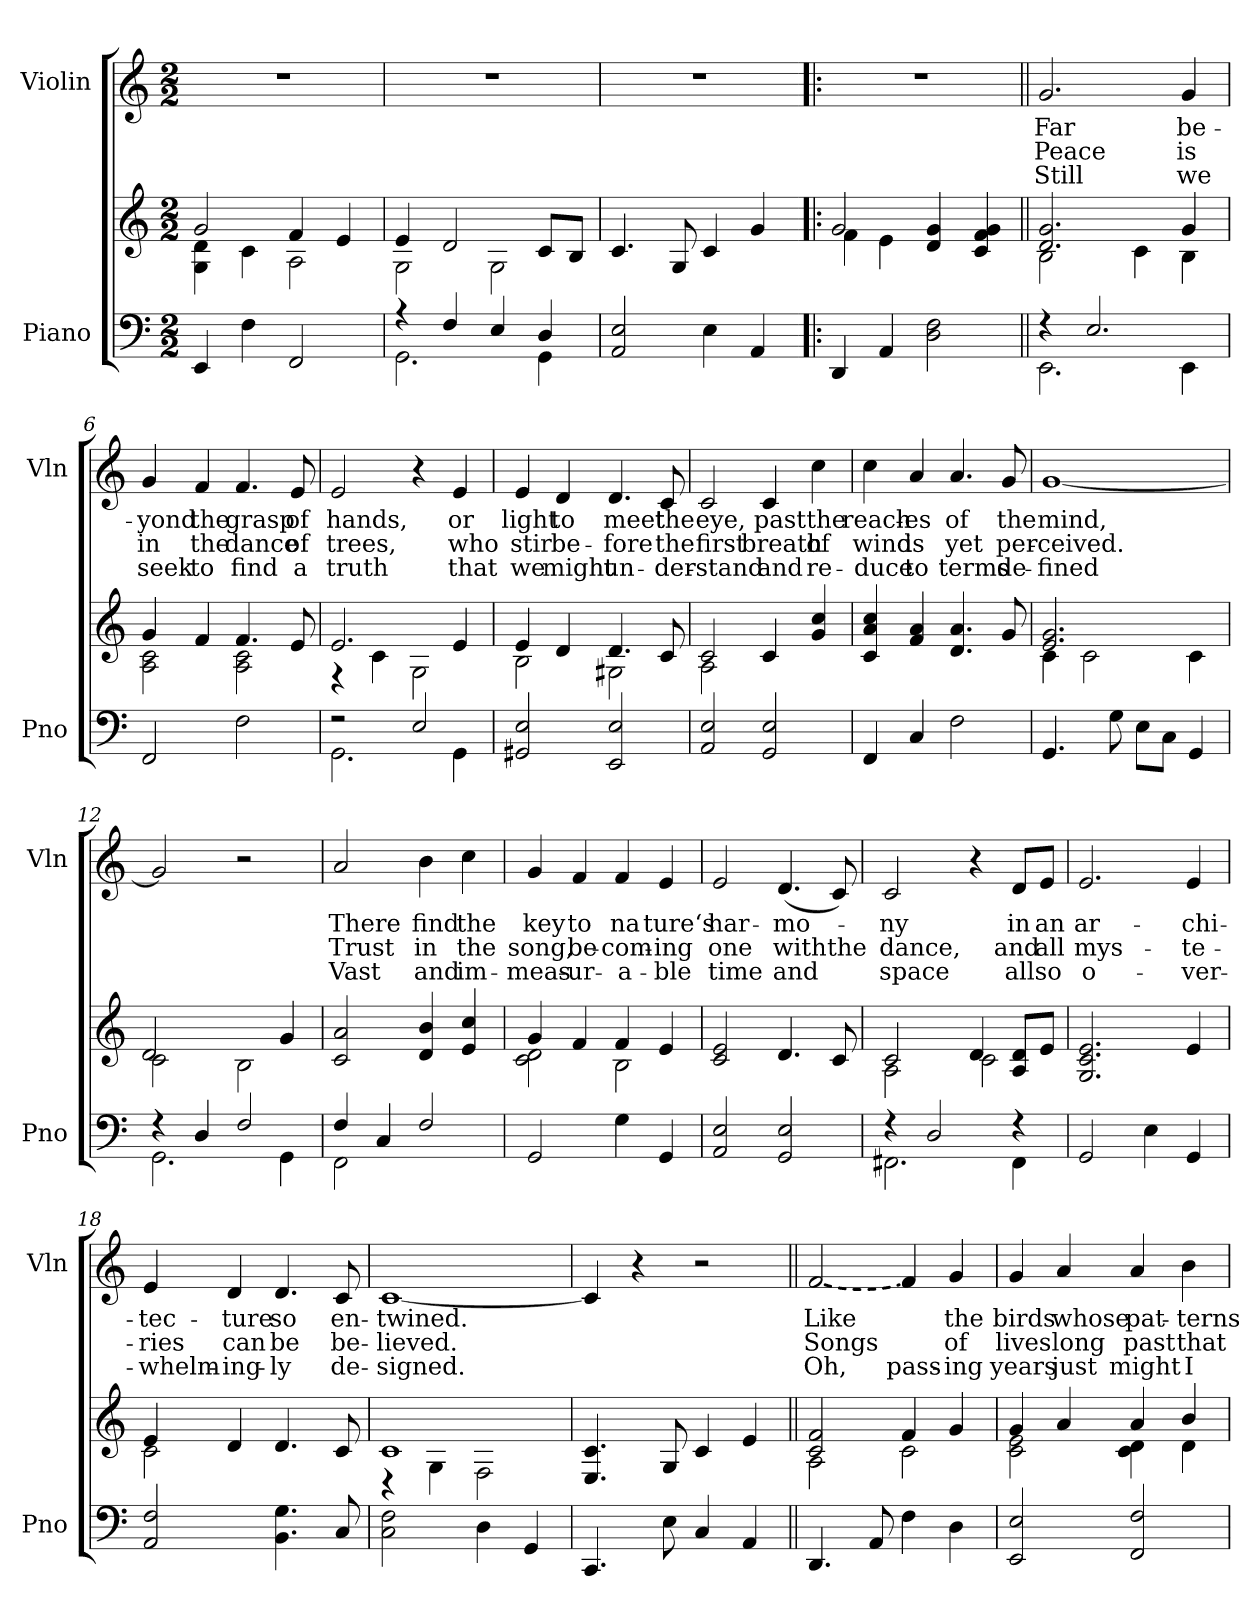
**kern	**kern	**kern	**text	**text	**text
*part2	*part2	*part1	*part1	*part1	*part1
*staff3	*staff2	*staff1	*staff1	*staff1	*staff1
*I"Piano	*	*I"Violin	*	*	*
*I'Pno	*	*I'Vln	*	*	*
*clefF4	*clefG2	*clefG2	*	*	*
*k[]	*k[]	*k[]	*	*	*
*M2/2	*M2/2	*M2/2	*	*	*
*MM128	*MM128	*MM128	*	*	*
=1	=1	=1	=1	=1	=1
*	*^	*	*	*	*
4EE/	2g/	4G\ 4d\	1r	.	.	.
4F\	.	4c\	.	.	.	.
2FF/	4f/	2A\	.	.	.	.
.	4e/	.	.	.	.	.
=2	=2	=2	=2	=2	=2	=2
*^	*	*	*	*	*	*
4r	2.GG\	4e/	2G\	1r	.	.	.
4F/	.	2d/	.	.	.	.	.
4E/	.	.	2G\	.	.	.	.
4D/	4GG\	8c/L	.	.	.	.	.
.	.	8B/J	.	.	.	.	.
*v	*v	*	*	*	*	*	*
*	*v	*v	*	*	*	*
=3	=3	=3	=3	=3	=3
2AA/ 2E/	4.c/	1r	.	.	.
.	8G/	.	.	.	.
4E\	4c/	.	.	.	.
4AA/	4g/	.	.	.	.
=4!|:	=4!|:	=4!|:	=4!|:	=4!|:	=4!|:
*	*^	*	*	*	*
4DD/	2g/	4f\	1r	.	.	.
4AA/	.	4e\	.	.	.	.
2D\ 2F\	4d/ 4g/	2ryy	.	.	.	.
.	4c/ 4f/ 4g/	.	.	.	.	.
!!LO:LB:g=z
=5||	=5||	=5||	=5||	=5||	=5||	=5||
*^	*	*	*	*	*	*
!	!	!	!	!	!LO:LY:b	!LO:LY:b	!LO:LY:b
4r	2.EE\	2.d/ 2.g/	2B\	2.g/	Far	Peace	Still
2.E/	.	.	.	.	.	.	.
.	.	.	4c\	.	.	.	.
!	!	!	!	!	!LO:LY:b	!LO:LY:b	!LO:LY:b
.	4EE\	4g/	4B\	4g/	be-	is	we
=6	=6	=6	=6	=6	=6	=6	=6
!	!	!	!	!	!LO:LY:b	!LO:LY:b	!LO:LY:b
*v	*v	*	*	*	*	*	*
2FF/	4g/	2A\ 2c\	4g/	-yond	in	seek
!	!	!	!	!LO:LY:b	!LO:LY:b	!LO:LY:b
.	4f/	.	4f/	the	the	to
!	!	!	!	!LO:LY:b	!LO:LY:b	!LO:LY:b
2F\	4.f/	2A\ 2c\	4.f/	grasp	dance	find
!	!	!	!	!LO:LY:b	!LO:LY:b	!LO:LY:b
.	8e/	.	8e/	of	of	a
=7	=7	=7	=7	=7	=7	=7
*^	*	*	*	*	*	*
!	!	!	!	!	!LO:LY:b	!LO:LY:b	!LO:LY:b
2r	2.GG\	2.e/	4r	2e/	hands,	trees,	truth
.	.	.	4c\	.	.	.	.
2E/	.	.	2G\	4r	.	.	.
!	!	!	!	!	!LO:LY:b	!LO:LY:b	!LO:LY:b
.	4GG\	4e/	.	4e/	or	who	that
=8	=8	=8	=8	=8	=8	=8	=8
!	!	!	!	!	!LO:LY:b	!LO:LY:b	!LO:LY:b
*v	*v	*	*	*	*	*	*
2GG#X/ 2E/	4e/	2B\	4e/	light	stir	we
!	!	!	!	!LO:LY:b	!LO:LY:b	!LO:LY:b
.	4d/	.	4d/	to	be-	might
!	!	!	!	!LO:LY:b	!LO:LY:b	!LO:LY:b
2EE/ 2E/	4.d/	2G#X\	4.d/	meet	-fore	un-
!	!	!	!	!LO:LY:b	!LO:LY:b	!LO:LY:b
.	8c/	.	8c/	the	the	-der-
=9	=9	=9	=9	=9	=9	=9
!	!	!	!	!LO:LY:b	!LO:LY:b	!LO:LY:b
2AA/ 2E/	2c/	2A\	2c/	eye,	first	-stand
!	!	!	!	!LO:LY:b	!LO:LY:b	!LO:LY:b
2GG/ 2E/	4c/	2ryy	4c/	past	breath	and
!	!	!	!	!LO:LY:b	!LO:LY:b	!LO:LY:b
.	4g/ 4cc/	.	4cc\	the	of	re-
*	*v	*v	*	*	*	*
!!LO:LB:g=z
=10	=10	=10	=10	=10	=10
!	!	!	!LO:LY:b	!LO:LY:b	!LO:LY:b
4FF/	4c/ 4a/ 4cc/	4cc\	reach-	wind	-duce
!	!	!	!LO:LY:b	!LO:LY:b	!LO:LY:b
4C/	4f/ 4a/	4a/	-es	is	to
!	!	!	!LO:LY:b	!LO:LY:b	!LO:LY:b
2F\	4.d/ 4.a/	4.a/	of	yet	terms
!	!	!	!LO:LY:b	!LO:LY:b	!LO:LY:b
.	8g/	8g/	the	per-	de-
=11	=11	=11	=11	=11	=11
*	*^	*	*	*	*
!	!	!	!	!LO:LY:b	!LO:LY:b	!LO:LY:b
4.GG/	4c\	2.e/ 2.g/	[<1g	mind,	-ceived.	-ﬁned
.	2c\	.	.	.	.	.
8G\	.	.	.	.	.	.
8E\L	.	.	.	.	.	.
8C\J	.	.	.	.	.	.
4GG/	4c\	4ryy	.	.	.	.
=12	=12	=12	=12	=12	=12	=12
*^	*	*	*	*	*	*
4rF	2.GG\	2c\	2d/	2g/]	.	.	.
4D/	.	.	.	.	.	.	.
2F/	.	2B\	4ryy	2r	.	.	.
.	4GG\	.	4g/	.	.	.	.
=13	=13	=13	=13	=13	=13	=13	=13
!	!	!	!	!	!LO:LY:b	!LO:LY:b	!LO:LY:b
*	*	*v	*v	*	*	*	*
4F/	2FF\	2c/ 2a/	2a/	There	Trust	Vast
4C/	.	.	.	.	.	.
!	!	!	!	!LO:LY:b	!LO:LY:b	!LO:LY:b
2F/	2ryy	4d/ 4b/	4b\	find	in	and
!	!	!	!	!LO:LY:b	!LO:LY:b	!LO:LY:b
.	.	4e/ 4cc/	4cc\	the	the	im-
*v	*v	*	*	*	*	*
=14	=14	=14	=14	=14	=14
*	*^	*	*	*	*
!	!	!	!	!LO:LY:b	!LO:LY:b	!LO:LY:b
2GG/	4g/	2c\ 2d\	4g/	key	song,	-meas-
!	!	!	!	!LO:LY:b	!LO:LY:b	!LO:LY:b
.	4f/	.	4f/	to	be-	-ur-
!	!	!	!	!LO:LY:b	!LO:LY:b	!LO:LY:b
4G\	4f/	2B\	4f/	na	-com-	-a-
!	!	!	!	!LO:LY:b	!LO:LY:b	!LO:LY:b
4GG/	4e/	.	4e/	ture‘s	-ing	-ble
*	*v	*v	*	*	*	*
!!LO:PB:g=z
=15	=15	=15	=15	=15	=15
!	!	!	!LO:LY:b	!LO:LY:b	!LO:LY:b
2AA/ 2E/	2c/ 2e/	2e/	har-	one	time
!	!	!	!LO:LY:b	!LO:LY:b	!LO:LY:b
2GG/ 2E/	4.d/	(4.d/	-mo-	with	and
!	!	!	!	!LO:LY:b	!
.	8c/	8c/)	.	the	.
=16	=16	=16	=16	=16	=16
*^	*^	*	*	*	*
!	!	!	!	!	!LO:LY:b	!LO:LY:b	!LO:LY:b
4rE	2.FF#X\	2c/	2A\	2c/	-ny	dance,	space
2D/	.	.	.	.	.	.	.
.	.	4d/	2c\	4r	.	.	.
!	!	!	!	!	!LO:LY:b	!LO:LY:b	!LO:LY:b
4rE	4FF#\	8A/ 8d/L	.	8d/L	in	and	all
!	!	!	!	!	!LO:LY:b	!LO:LY:b	!LO:LY:b
.	.	8e/J	.	8e/J	an	all	so
*v	*v	*	*	*	*	*	*
*	*v	*v	*	*	*	*
=17	=17	=17	=17	=17	=17
!	!	!	!LO:LY:b	!LO:LY:b	!LO:LY:b
2GG/	2.G/ 2.c/ 2.e/	2.e/	ar-	mys-	o-
4E\	.	.	.	.	.
!	!	!	!LO:LY:b	!LO:LY:b	!LO:LY:b
4GG/	4e/	4e/	-chi-	-te-	-ver-
=18	=18	=18	=18	=18	=18
*	*^	*	*	*	*
!	!	!	!	!LO:LY:b	!LO:LY:b	!LO:LY:b
2AA/ 2F/	4e/	2c\	4e/	-tec-	-ries	-whelm-
!	!	!	!	!LO:LY:b	!LO:LY:b	!LO:LY:b
.	4d/	.	4d/	-ture	can	-ing-
!	!	!	!	!LO:LY:b	!LO:LY:b	!LO:LY:b
4.BB\ 4.G\	4.d/	2ryy	4.d/	so	be	-ly
!	!	!	!	!LO:LY:b	!LO:LY:b	!LO:LY:b
8C/	8c/	.	8c/	en-	be-	de-
=19	=19	=19	=19	=19	=19	=19
!	!	!	!	!LO:LY:b	!LO:LY:b	!LO:LY:b
2C\ 2F\	1c	4r	[1c	-twined.	-lieved.	-signed.
.	.	4G\	.	.	.	.
4D\	.	2F\	.	.	.	.
4GG/	.	.	.	.	.	.
*	*v	*v	*	*	*	*
=20	=20	=20	=20	=20	=20
4.CC/	4.E/ 4.c/	4c/]	.	.	.
.	.	4r	.	.	.
8E\	8G/	.	.	.	.
4C/	4c/	2r	.	.	.
4AA/	4e/	.	.	.	.
!!LO:LB:g=z
=21||	=21||	=21||	=21||	=21||	=21||
*	*^	*	*	*	*
!	!	!	!LO:T:dash	!LO:LY:b	!LO:LY:b	!LO:LY:b
4.DD/	2c/ 2f/	2A\	[2f/	Like	Songs	Oh,
8AA/	.	.	.	.	.	.
!	!	!	!	!	!	!LO:LY:b
4F\	4f/	2c\	4f/]	.	.	pass-
!	!	!	!	!LO:LY:b	!LO:LY:b	!LO:LY:b
4D\	4g/	.	4g/	the	of	-ing
=22	=22	=22	=22	=22	=22	=22
!	!	!	!	!LO:LY:b	!LO:LY:b	!LO:LY:b
2EE/ 2E/	4g/	2c\ 2e\	4g/	birds	lives	years
!	!	!	!	!LO:LY:b	!LO:LY:b	!LO:LY:b
.	4a/	.	4a/	whose	long	just
!	!	!	!	!LO:LY:b	!LO:LY:b	!LO:LY:b
2FF/ 2F/	4a/	4c\ 4d\	4a/	pat-	past	might
!	!	!	!	!LO:LY:b	!LO:LY:b	!LO:LY:b
.	4b/	4d\	4b\	-terns	that	I
*	*v	*v	*	*	*	*
=	=	=	=	=	=
*-	*-	*-	*-	*-	*-
